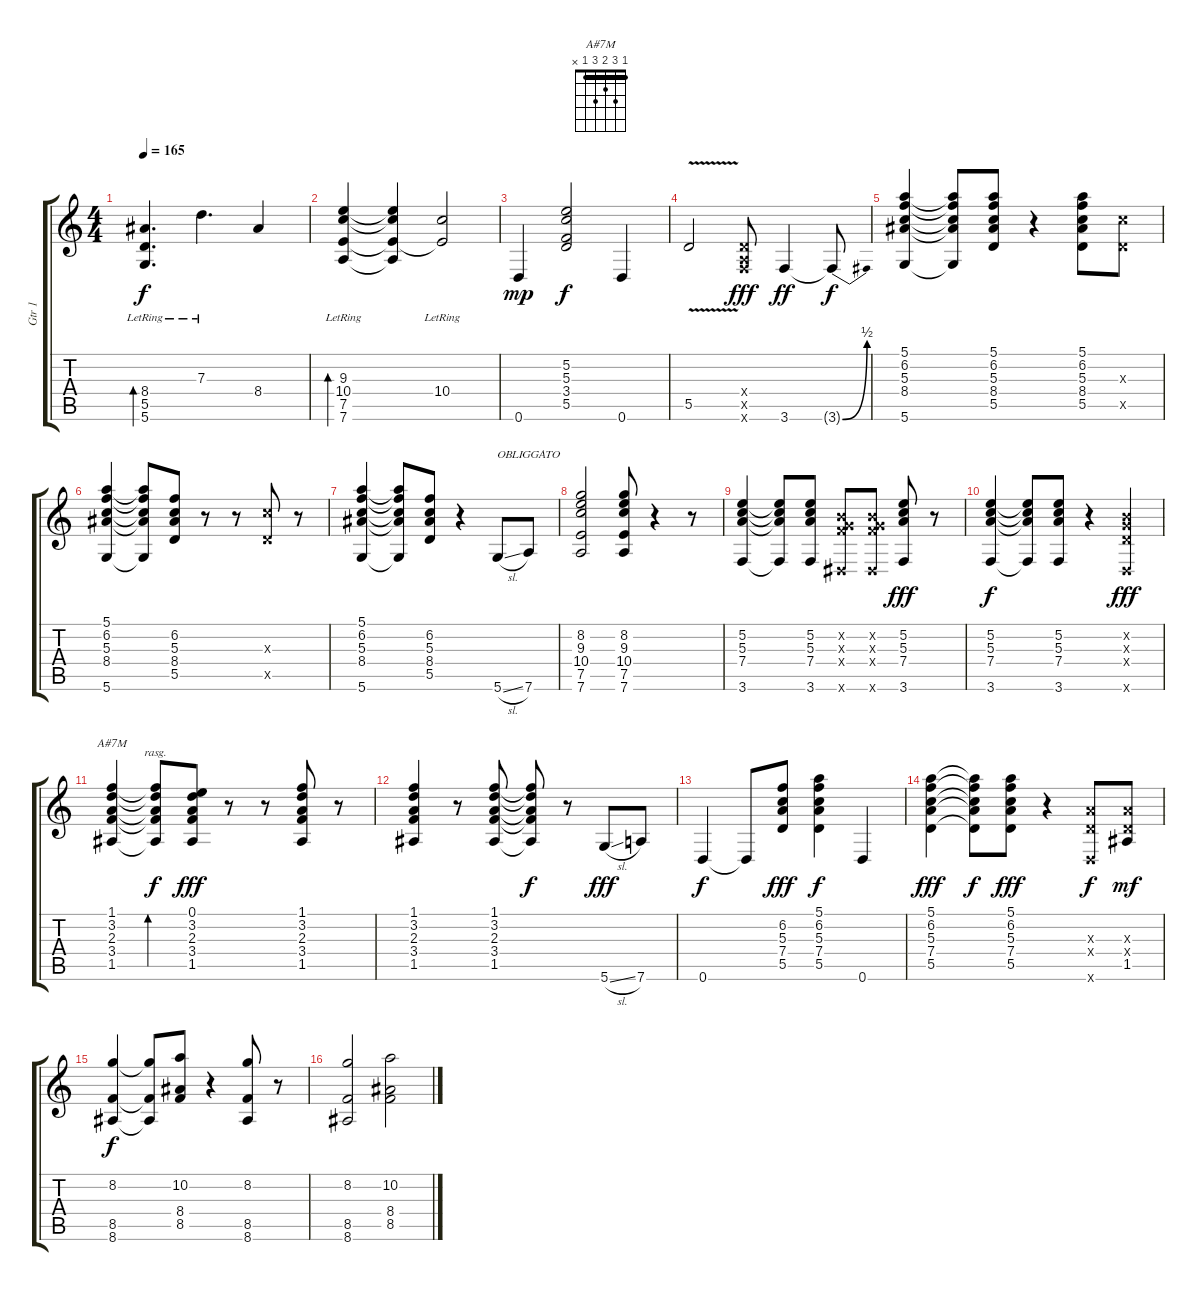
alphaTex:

\track ("Gtr 1" "Gtr 1") {instrument overdrivenguitar}
\staff {score tabs}
\tuning (E4 B3 G3 D3 A2 D2) {hide}
\chord ("A#7M" 1 3 2 3 1 x) {barre 1}
\ts (4 4)
\tempo 165
\clef g2
\ks c
(8.4{lr} 5.5{lr} 5.6{lr}).4{d bd 240 dy f} 7.3{lr}.4{d} 8.4.4 |
(9.3{lr} 10.4{lr} 7.5{lr} 7.6{lr}).4{bd 240} (9.3{t} 10.4{t} 7.5{t} 7.6{t}).4 (10.4{lr} 7.5{t}).2 |
0.6.4{dy mp} (5.2 5.3 3.4 5.5).2{dy f} 0.6.4 |
5.5{v}.2 (0.4{x} 0.5{x} 3.6{x}).8{dy fff} 3.6.4{dy ff} 3.6{be (bend 0 0 60 2) t}.8{dy f} |
(5.1 6.2 5.3 8.4 5.6).4 (5.1{t} 6.2{t} 5.3{t} 8.4{t} 5.6{t}).8 (5.1 6.2 5.3 8.4 5.5).8 r.4 (5.1 6.2 5.3 8.4 5.5).8 (5.3{x} 5.5{x}).8 |
(5.1 6.2 5.3 8.4 5.6).4 (5.1{t} 6.2{t} 5.3{t} 8.4{t} 5.6{t}).8 (6.2 5.3 8.4 5.5).8 r.8 r.8 (5.3{x} 5.5{x}).8 r.8 |
(5.1 6.2 5.3 8.4 5.6).4 (5.1{t} 6.2{t} 5.3{t} 8.4{t} 5.6{t}).8 (6.2 5.3 8.4 5.5).8 r.4 5.6{sl}.8{txt "OBLIGGATO"} 7.6.8 |
(8.2 9.3 10.4 7.5 7.6).2 (8.2 9.3 10.4 7.5 7.6).8 r.4 r.8 |
(5.2 5.3 7.4 3.6).4 (5.2{t} 5.3{t} 7.4{t} 3.6{t}).8 (5.2 5.3 7.4 3.6).8 (0.2{x} 0.3{x} 3.4{x} 1.6{x}).8 (0.2{x} 0.3{x} 3.4{x} 1.6{x}).8 (5.2 5.3 7.4 3.6).8{dy fff} r.8 |
(5.2 5.3 7.4 3.6).4{dy f} (5.2{t} 5.3{t} 7.4{t} 3.6{t}).8 (5.2 5.3 7.4 3.6).8 r.4 (0.2{x} 0.3{x} 0.4{x} 0.6{x}).4{dy fff} |
(1.1 3.2 2.3 3.4 1.5).4{ch "A#7M"} (1.1{t} 3.2{t} 2.3{t} 3.4{t} 1.5{t}).8{bd 480 rasg ii dy f} (0.1 3.2 2.3 3.4 1.5).8{dy fff} r.8 r.8 (1.1 3.2 2.3 3.4 1.5).8 r.8 |
(1.1 3.2 2.3 3.4 1.5).4 r.8 (1.1 3.2 2.3 3.4 1.5).8 (1.1{t} 3.2{t} 2.3{t} 3.4{t} 1.5{t}).8{dy f} r.8 5.6{sl}.8{dy fff} 7.6.8 |
0.6.4{dy f} 0.6{t}.8 (6.2 5.3 7.4 5.5).8{dy fff} (5.1 6.2 5.3 7.4 5.5).4{dy f} 0.6.4 |
(5.1 6.2 5.3 7.4 5.5).4{dy fff} (5.1{t} 6.2{t} 5.3{t} 7.4{t} 5.5{t}).8{dy f} (5.1 6.2 5.3 7.4 5.5).8{dy fff} r.4 (2.3{x} 0.4{x} 0.6{x}).8{dy f} (2.3{x} 0.4{x} 1.5).8{dy mf} |
(8.2 8.5 8.6).4{dy f} (8.2{t} 8.5{t} 8.6{t}).8 (10.2 8.4 8.5).8 r.4 (8.2 8.5 8.6).8 r.8 |
(8.2 8.5 8.6).2 (10.2 8.4 8.5).2
